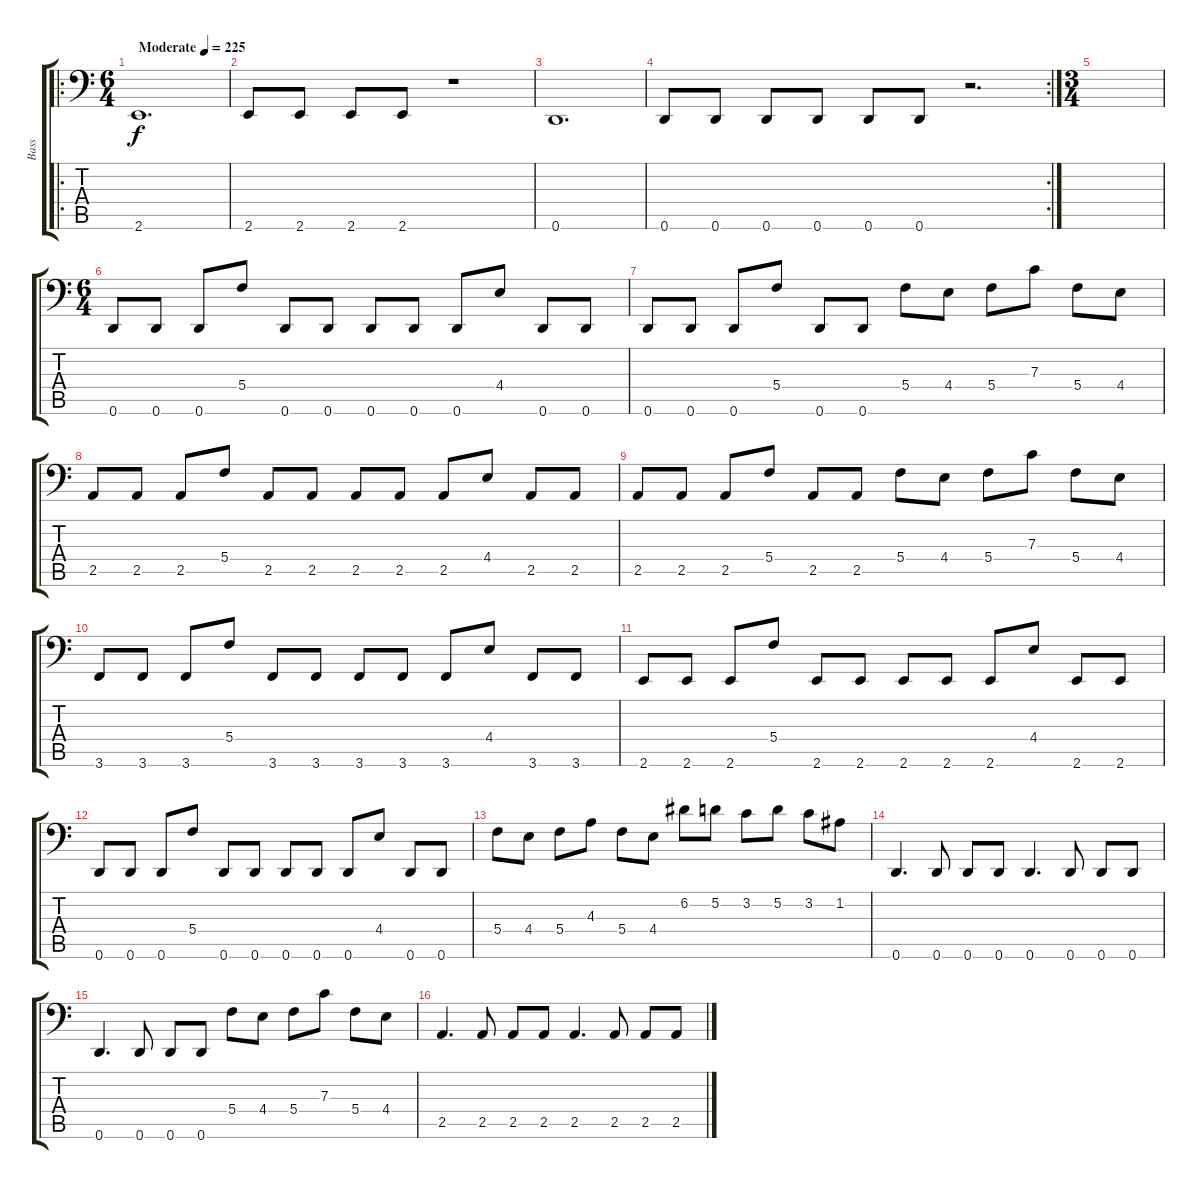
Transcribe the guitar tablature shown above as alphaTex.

\track ("Bass" "Bass") {instrument electricbasspick}
\staff {score tabs}
\tuning (D3 A2 F2 C2 G1 D1) {hide}
\ro
\ts (6 4)
\tempo (225 "Moderate")
\clef f4
\ks c
2.6.1{d dy f instrument electricbasspick} |
2.6.8 2.6.8 2.6.8 2.6.8 r.1 |
0.6.1{d} |
\rc 2
0.6.8 0.6.8 0.6.8 0.6.8 0.6.8 0.6.8 r.2{d} |
\ts (3 4)
|
\ts (6 4)
0.6.8 0.6.8 0.6.8 5.4.8 0.6.8 0.6.8 0.6.8 0.6.8 0.6.8 4.4.8 0.6.8 0.6.8 |
0.6.8 0.6.8 0.6.8 5.4.8 0.6.8 0.6.8 5.4.8 4.4.8 5.4.8 7.3.8 5.4.8 4.4.8 |
2.5.8 2.5.8 2.5.8 5.4.8 2.5.8 2.5.8 2.5.8 2.5.8 2.5.8 4.4.8 2.5.8 2.5.8 |
2.5.8 2.5.8 2.5.8 5.4.8 2.5.8 2.5.8 5.4.8 4.4.8 5.4.8 7.3.8 5.4.8 4.4.8 |
3.6.8 3.6.8 3.6.8 5.4.8 3.6.8 3.6.8 3.6.8 3.6.8 3.6.8 4.4.8 3.6.8 3.6.8 |
2.6.8 2.6.8 2.6.8 5.4.8 2.6.8 2.6.8 2.6.8 2.6.8 2.6.8 4.4.8 2.6.8 2.6.8 |
0.6.8 0.6.8 0.6.8 5.4.8 0.6.8 0.6.8 0.6.8 0.6.8 0.6.8 4.4.8 0.6.8 0.6.8 |
5.4.8 4.4.8 5.4.8 4.3.8 5.4.8 4.4.8 6.2.8 5.2.8 3.2.8 5.2.8 3.2.8 1.2.8 |
0.6.4{d} 0.6.8 0.6.8 0.6.8 0.6.4{d} 0.6.8 0.6.8 0.6.8 |
0.6.4{d} 0.6.8 0.6.8 0.6.8 5.4.8 4.4.8 5.4.8 7.3.8 5.4.8 4.4.8 |
2.5.4{d} 2.5.8 2.5.8 2.5.8 2.5.4{d} 2.5.8 2.5.8 2.5.8
